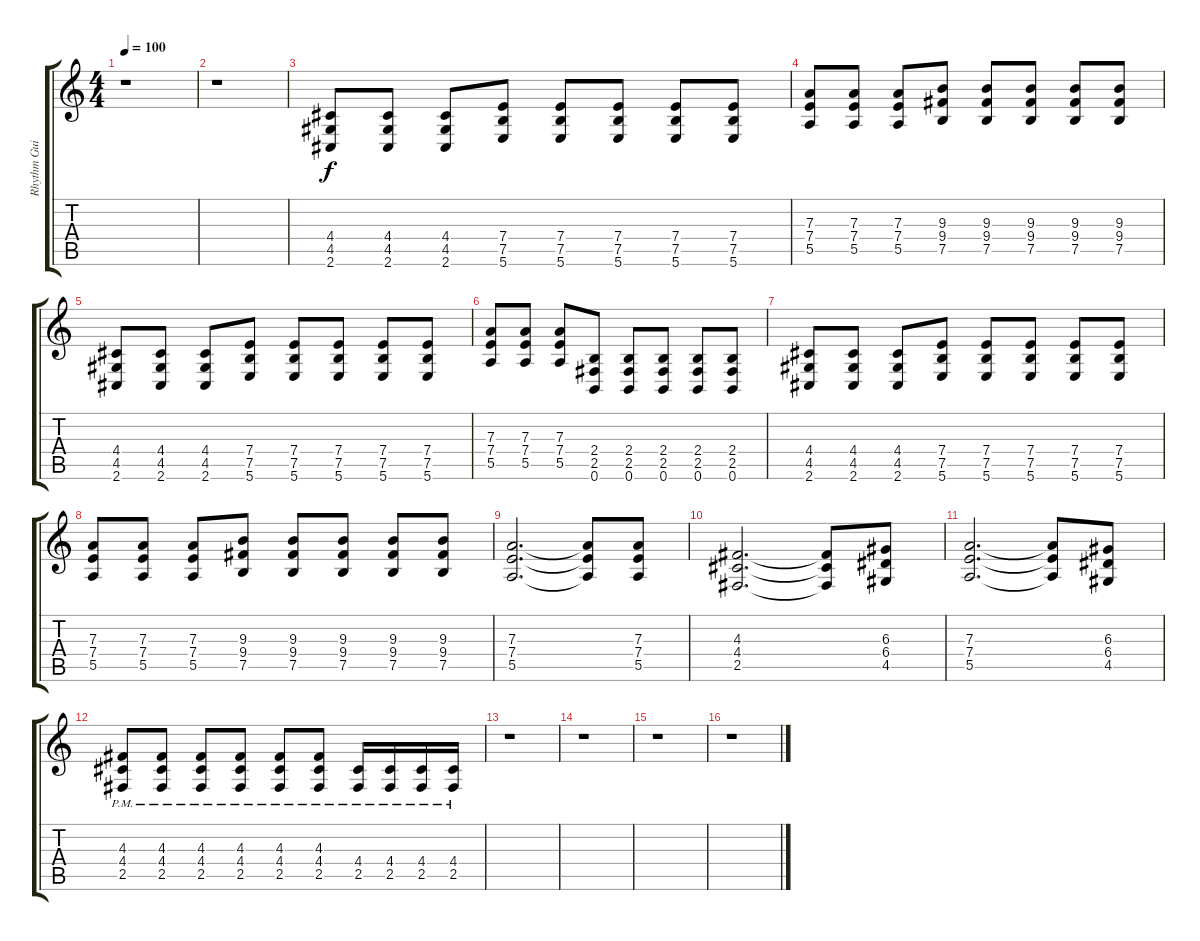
\track ("Rhythm Guitar 2" "Rhythm Gui") {instrument distortionguitar}
\staff {score tabs}
\tuning (B3 Gb3 D3 A2 E2 B1) {hide}
\ts (4 4)
\tempo 100
\clef g2
\ks c
r.1{dy f instrument distortionguitar} |
r.1 |
(4.4 4.5 2.6).8 (4.4 4.5 2.6).8 (4.4 4.5 2.6).8 (7.4 7.5 5.6).8 (7.4 7.5 5.6).8 (7.4 7.5 5.6).8 (7.4 7.5 5.6).8 (7.4 7.5 5.6).8 |
(7.3 7.4 5.5).8 (7.3 7.4 5.5).8 (7.3 7.4 5.5).8 (9.3 9.4 7.5).8 (9.3 9.4 7.5).8 (9.3 9.4 7.5).8 (9.3 9.4 7.5).8 (9.3 9.4 7.5).8 |
(4.4 4.5 2.6).8 (4.4 4.5 2.6).8 (4.4 4.5 2.6).8 (7.4 7.5 5.6).8 (7.4 7.5 5.6).8 (7.4 7.5 5.6).8 (7.4 7.5 5.6).8 (7.4 7.5 5.6).8 |
(7.3 7.4 5.5).8 (7.3 7.4 5.5).8 (7.3 7.4 5.5).8 (2.4 2.5 0.6).8 (2.4 2.5 0.6).8 (2.4 2.5 0.6).8 (2.4 2.5 0.6).8 (2.4 2.5 0.6).8 |
(4.4 4.5 2.6).8 (4.4 4.5 2.6).8 (4.4 4.5 2.6).8 (7.4 7.5 5.6).8 (7.4 7.5 5.6).8 (7.4 7.5 5.6).8 (7.4 7.5 5.6).8 (7.4 7.5 5.6).8 |
(7.3 7.4 5.5).8 (7.3 7.4 5.5).8 (7.3 7.4 5.5).8 (9.3 9.4 7.5).8 (9.3 9.4 7.5).8 (9.3 9.4 7.5).8 (9.3 9.4 7.5).8 (9.3 9.4 7.5).8 |
(7.3 7.4 5.5).2{d} (7.3{t} 7.4{t} 5.5{t}).8 (7.3 7.4 5.5).8 |
(4.3 4.4 2.5).2{d} (4.3{t} 4.4{t} 2.5{t}).8 (6.3 6.4 4.5).8 |
(7.3 7.4 5.5).2{d} (7.3{t} 7.4{t} 5.5{t}).8 (6.3 6.4 4.5).8 |
(4.3{pm} 4.4{pm} 2.5{pm}).8 (4.3{pm} 4.4{pm} 2.5{pm}).8 (4.3{pm} 4.4{pm} 2.5{pm}).8 (4.3{pm} 4.4{pm} 2.5{pm}).8 (4.3{pm} 4.4{pm} 2.5{pm}).8 (4.3{pm} 4.4{pm} 2.5{pm}).8 (4.4{pm} 2.5{pm}).16 (4.4{pm} 2.5{pm}).16 (4.4{pm} 2.5{pm}).16 (4.4{pm} 2.5{pm}).16 |
r.1 |
r.1 |
r.1 |
r.1
